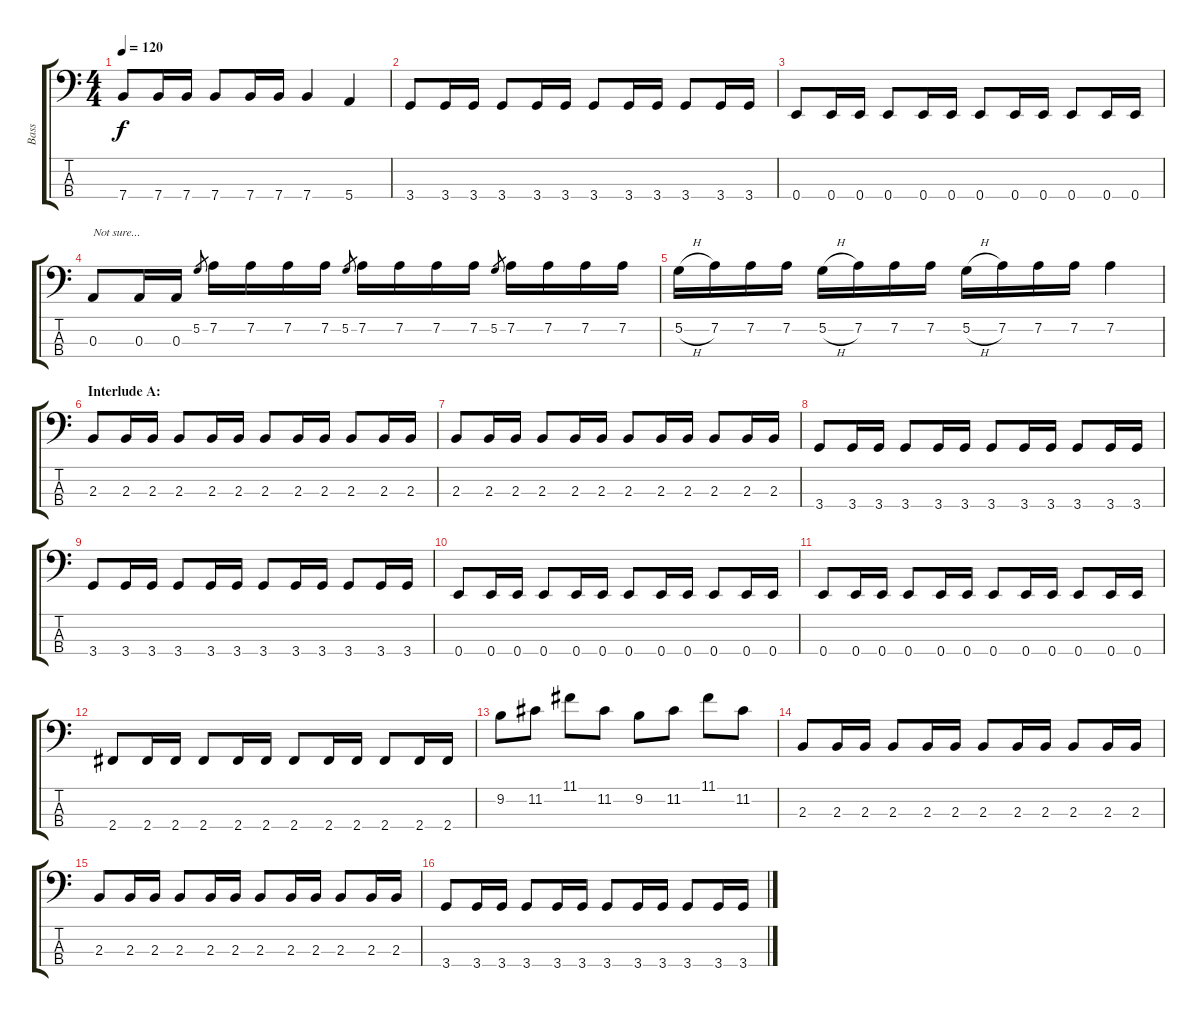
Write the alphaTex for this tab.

\track ("Bass" "Bass") {instrument electricbasspick}
\staff {score tabs}
\tuning (G2 D2 A1 E1) {hide}
\ts (4 4)
\tempo 120
\clef f4
\ks c
7.4.8{dy f} 7.4.16 7.4.16 7.4.8 7.4.16 7.4.16 7.4.4 5.4.4 |
3.4.8 3.4.16 3.4.16 3.4.8 3.4.16 3.4.16 3.4.8 3.4.16 3.4.16 3.4.8 3.4.16 3.4.16 |
0.4.8 0.4.16 0.4.16 0.4.8 0.4.16 0.4.16 0.4.8 0.4.16 0.4.16 0.4.8 0.4.16 0.4.16 |
0.3.8{txt "Not sure..."} 0.3.16 0.3.16 5.2.8{gr} 7.2.16 7.2.16 7.2.16 7.2.16 5.2.8{gr} 7.2.16 7.2.16 7.2.16 7.2.16 5.2.8{gr} 7.2.16 7.2.16 7.2.16 7.2.16 |
5.2{h}.16 7.2.16 7.2.16 7.2.16 5.2{h}.16 7.2.16 7.2.16 7.2.16 5.2{h}.16 7.2.16 7.2.16 7.2.16 7.2.4 |
\section ("" "Interlude A:")
2.3.8 2.3.16 2.3.16 2.3.8 2.3.16 2.3.16 2.3.8 2.3.16 2.3.16 2.3.8 2.3.16 2.3.16 |
2.3.8 2.3.16 2.3.16 2.3.8 2.3.16 2.3.16 2.3.8 2.3.16 2.3.16 2.3.8 2.3.16 2.3.16 |
3.4.8 3.4.16 3.4.16 3.4.8 3.4.16 3.4.16 3.4.8 3.4.16 3.4.16 3.4.8 3.4.16 3.4.16 |
3.4.8 3.4.16 3.4.16 3.4.8 3.4.16 3.4.16 3.4.8 3.4.16 3.4.16 3.4.8 3.4.16 3.4.16 |
0.4.8 0.4.16 0.4.16 0.4.8 0.4.16 0.4.16 0.4.8 0.4.16 0.4.16 0.4.8 0.4.16 0.4.16 |
0.4.8 0.4.16 0.4.16 0.4.8 0.4.16 0.4.16 0.4.8 0.4.16 0.4.16 0.4.8 0.4.16 0.4.16 |
2.4.8 2.4.16 2.4.16 2.4.8 2.4.16 2.4.16 2.4.8 2.4.16 2.4.16 2.4.8 2.4.16 2.4.16 |
9.2.8 11.2.8 11.1.8 11.2.8 9.2.8 11.2.8 11.1.8 11.2.8 |
2.3.8 2.3.16 2.3.16 2.3.8 2.3.16 2.3.16 2.3.8 2.3.16 2.3.16 2.3.8 2.3.16 2.3.16 |
2.3.8 2.3.16 2.3.16 2.3.8 2.3.16 2.3.16 2.3.8 2.3.16 2.3.16 2.3.8 2.3.16 2.3.16 |
3.4.8 3.4.16 3.4.16 3.4.8 3.4.16 3.4.16 3.4.8 3.4.16 3.4.16 3.4.8 3.4.16 3.4.16
